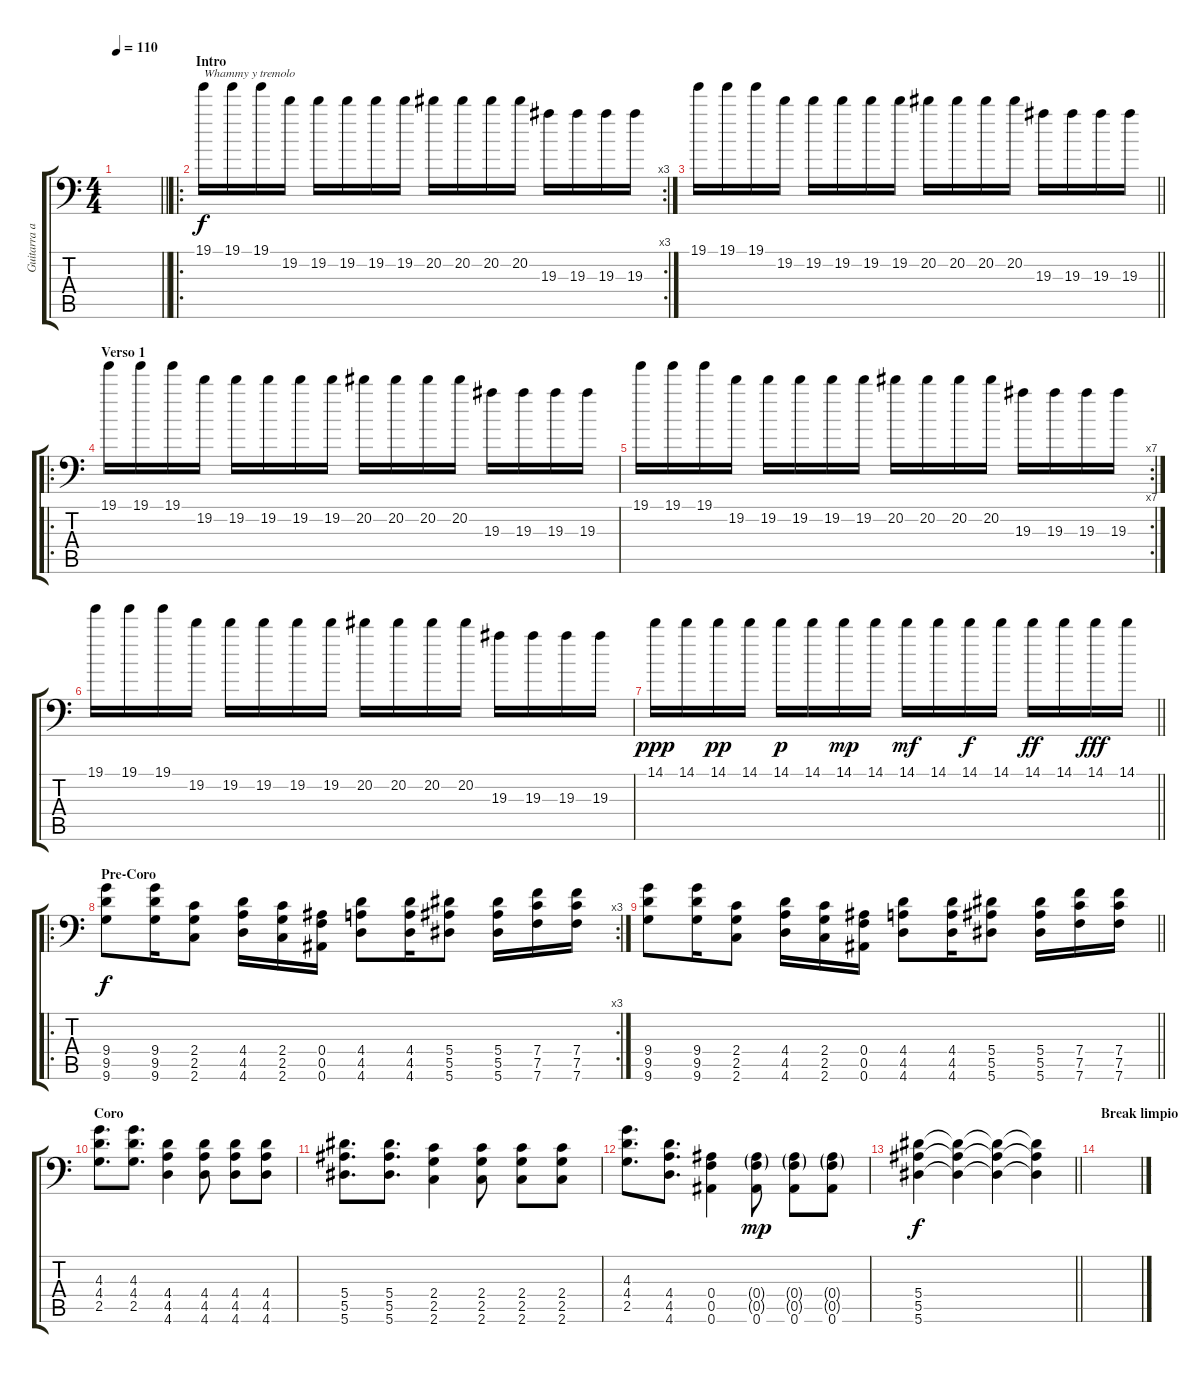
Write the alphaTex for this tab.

\track ("Guitarra auxiliar / Whammy" "Guitarra a") {instrument distortionguitar}
\staff {score tabs}
\tuning (C4 G3 Eb3 Bb2 F2 Bb1) {hide}
\ts (4 4)
\tempo 110
\clef f4
\barLineRight lightlight
\ks c
|
\ro
\rc 3
\section ("" "Intro")
19.1.16{txt "Whammy y tremolo" volume 12 instrument lead1square} 19.1.16 19.1.16 19.2.16 19.2.16 19.2.16 19.2.16 19.2.16 20.2.16 20.2.16 20.2.16 20.2.16 19.3.16 19.3.16 19.3.16 19.3.16 |
\barLineRight lightlight
19.1.16 19.1.16 19.1.16 19.2.16 19.2.16 19.2.16 19.2.16 19.2.16 20.2.16 20.2.16 20.2.16 20.2.16 19.3.16 19.3.16 19.3.16 19.3.16 |
\ro
\section ("" "Verso 1")
19.1.16 19.1.16 19.1.16 19.2.16 19.2.16 19.2.16 19.2.16 19.2.16 20.2.16 20.2.16 20.2.16 20.2.16 19.3.16 19.3.16 19.3.16 19.3.16 |
\rc 7
19.1.16 19.1.16 19.1.16 19.2.16 19.2.16 19.2.16 19.2.16 19.2.16 20.2.16 20.2.16 20.2.16 20.2.16 19.3.16 19.3.16 19.3.16 19.3.16 |
19.1.16 19.1.16 19.1.16 19.2.16 19.2.16 19.2.16 19.2.16 19.2.16 20.2.16 20.2.16 20.2.16 20.2.16 19.3.16 19.3.16 19.3.16 19.3.16 |
\barLineRight lightlight
14.1.16{dy ppp volume 16 instrument overdrivenguitar} 14.1.16 14.1.16{dy pp} 14.1.16 14.1.16{dy p} 14.1.16 14.1.16{dy mp} 14.1.16 14.1.16{dy mf} 14.1.16 14.1.16{dy f} 14.1.16 14.1.16{dy ff} 14.1.16 14.1.16{dy fff} 14.1.16 |
\ro
\rc 3
\section ("" "Pre-Coro")
(9.4 9.5 9.6).8{dy f instrument distortionguitar} (9.4 9.5 9.6).16 (2.4 2.5 2.6).8 (4.4 4.5 4.6).16 (2.4 2.5 2.6).16 (0.4 0.5 0.6).16 (4.4 4.5 4.6).8 (4.4 4.5 4.6).16 (5.4 5.5 5.6).8 (5.4 5.5 5.6).16 (7.4 7.5 7.6).16 (7.4 7.5 7.6).16 |
\barLineRight lightlight
(9.4 9.5 9.6).8 (9.4 9.5 9.6).16 (2.4 2.5 2.6).8 (4.4 4.5 4.6).16 (2.4 2.5 2.6).16 (0.4 0.5 0.6).16 (4.4 4.5 4.6).8 (4.4 4.5 4.6).16 (5.4 5.5 5.6).8 (5.4 5.5 5.6).16 (7.4 7.5 7.6).16 (7.4 7.5 7.6).16 |
\section ("" "Coro")
(4.3 4.4 2.5).8{d} (4.3 4.4 2.5).8{d} (4.4 4.5 4.6).4 (4.4 4.5 4.6).8 (4.4 4.5 4.6).8 (4.4 4.5 4.6).8 |
(5.4 5.5 5.6).8{d} (5.4 5.5 5.6).8{d} (2.4 2.5 2.6).4 (2.4 2.5 2.6).8 (2.4 2.5 2.6).8 (2.4 2.5 2.6).8 |
(4.3 4.4 2.5).8{d} (4.4 4.5 4.6).8{d} (0.4 0.5 0.6).4 (0.4{g} 0.5{g} 0.6).8{dy mp} (0.4{g} 0.5{g} 0.6).8 (0.4{g} 0.5{g} 0.6).8 |
\barLineRight lightlight
(5.4 5.5 5.6).4{dy f} (5.4{t} 5.5{t} 5.6{t}).4 (5.4{t} 5.5{t} 5.6{t}).4 (5.4{t} 5.5{t} 5.6{t}).4 |
\section ("" "Break limpio")
